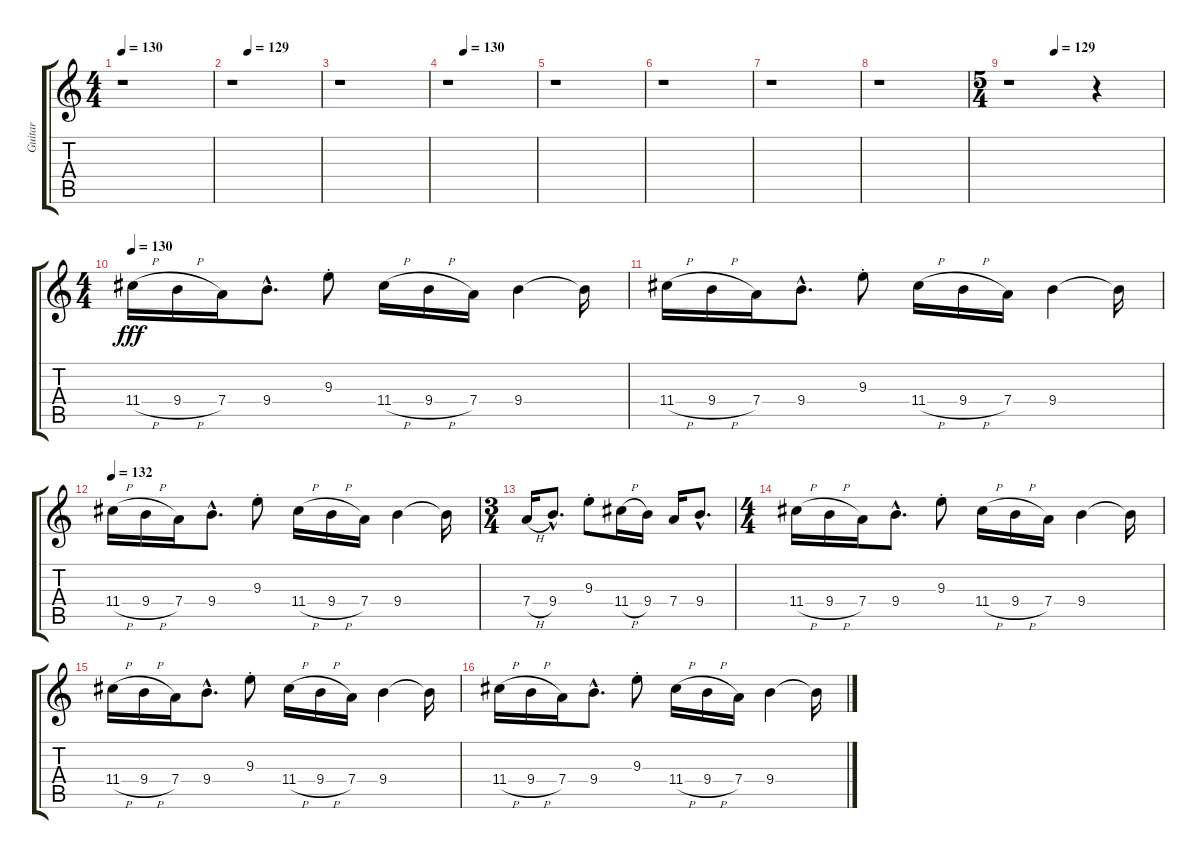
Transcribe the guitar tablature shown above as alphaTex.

\track ("Guitar" "Guitar") {instrument overdrivenguitar}
\staff {score tabs}
\tuning (E4 B3 G3 D3 A2 E2) {hide}
\ts (4 4)
\tempo 130
\clef g2
\ks c
r.1{dy fff} |
\tempo (129 0.1875)
r.1 |
r.1 |
\tempo (130 0.1875)
r.1 |
r.1 |
r.1 |
r.1 |
r.1 |
\ts (5 4)
\tempo (129 0.3)
r.1 r.4 |
\ts (4 4)
\tempo 130
11.4{h}.16{instrument electricguitarjazz} 9.4{h}.16 7.4.16 9.4{hac}.8{d} 9.3{st}.8 11.4{h}.16 9.4{h}.16 7.4.16 9.4.4 9.4{t}.16 |
11.4{h}.16 9.4{h}.16 7.4.16 9.4{hac}.8{d} 9.3{st}.8 11.4{h}.16 9.4{h}.16 7.4.16 9.4.4 9.4{t}.16 |
\tempo 132
11.4{h}.16 9.4{h}.16 7.4.16 9.4{hac}.8{d} 9.3{st}.8 11.4{h}.16 9.4{h}.16 7.4.16 9.4.4 9.4{t}.16 |
\ts (3 4)
7.4{h}.16 9.4{hac}.8{d} 9.3{st}.8 11.4{h}.16 9.4.16 7.4.16 9.4{hac}.8{d} |
\ts (4 4)
11.4{h}.16 9.4{h}.16 7.4.16 9.4{hac}.8{d} 9.3{st}.8 11.4{h}.16 9.4{h}.16 7.4.16 9.4.4 9.4{t}.16 |
11.4{h}.16 9.4{h}.16 7.4.16 9.4{hac}.8{d} 9.3{st}.8 11.4{h}.16 9.4{h}.16 7.4.16 9.4.4 9.4{t}.16 |
11.4{h}.16 9.4{h}.16 7.4.16 9.4{hac}.8{d} 9.3{st}.8 11.4{h}.16 9.4{h}.16 7.4.16 9.4.4 9.4{t}.16
